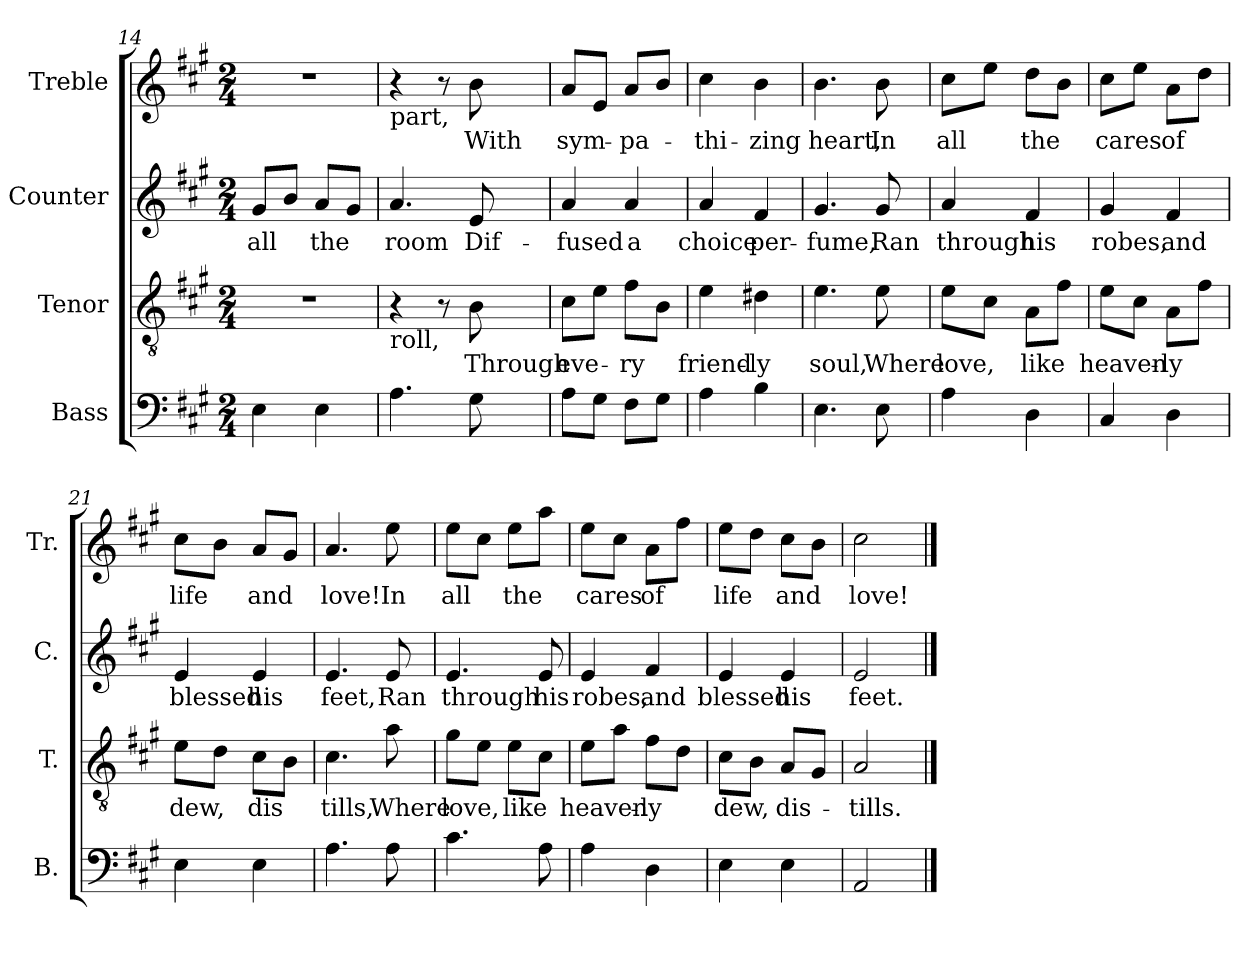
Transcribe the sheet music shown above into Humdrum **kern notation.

**kern	**kern	**text	**kern	**text	**kern	**text
*part4	*part3	*part3	*part2	*part2	*part1	*part1
*staff4	*staff3	*staff3	*staff2	*staff2	*staff1	*staff1
*I"Bass	*I"Tenor	*	*I"Counter	*	*I"Treble	*
*I'B.	*I'T.	*	*I'C.	*	*I'Tr.	*
*clefF4	*clefGv2	*	*clefG2	*	*clefG2	*
*k[f#c#g#]	*k[f#c#g#]	*	*k[f#c#g#]	*	*k[f#c#g#]	*
*A:	*A:	*	*A:	*	*A:	*
*M2/4	*M2/4	*	*M2/4	*	*M2/4	*
=14	=14	=14	=14	=14	=14	=14
4E\	2r	.	8g#/L	all	2r	.
.	.	.	8b/J	.	.	.
4E\	.	.	8a/L	the	.	.
.	.	.	8g#/J	.	.	.
!!LO:LB:g=z
=15	=15	=15	=15	=15	=15	=15
!	!	!	!	!	!LO:TX:b:t=part,	!
!	!LO:TX:b:t=roll,	!	!	!	!	!
4.A\	4r	.	4.a/	room	4r	.
.	8r	.	.	.	8r	.
8G#\	8B\	Through	8e/	Dif-	8b\	With
=16	=16	=16	=16	=16	=16	=16
8A\L	8c#\L	eve-	4a/	-fused	8a/L	sym-
8G#\J	8e\J	.	.	.	8e/J	.
8F#\L	8f#\L	-ry	4a/	a	8a/L	-pa-
8G#\J	8B\J	.	.	.	8b/J	.
=17	=17	=17	=17	=17	=17	=17
4A\	4e\	friend-	4a/	choice	4cc#\	-thi-
4B\	4d#X\	-ly	4f#/	per-	4b\	-zing
=18	=18	=18	=18	=18	=18	=18
4.E\	4.e\	soul,	4.g#/	-fume,	4.b\	heart,
8E\	8e\	Where	8g#/	Ran	8b\	In
=19	=19	=19	=19	=19	=19	=19
4A\	8e\L	love,	4a/	through	8cc#\L	all
.	8c#\J	.	.	.	8ee\J	.
4D\	8A\L	like	4f#/	his	8dd\L	the
.	8f#\J	.	.	.	8b\J	.
=20	=20	=20	=20	=20	=20	=20
4C#/	8e\L	heaven-	4g#/	robes,	8cc#\L	cares
.	8c#\J	.	.	.	8ee\J	.
4D\	8A\L	-ly	4f#/	and	8a\L	of
.	8f#\J	.	.	.	8dd\J	.
!!LO:LB:g=z
=21	=21	=21	=21	=21	=21	=21
4E\	8e\L	dew,	4e/	blessed	8cc#\L	life
.	8d\J	.	.	.	8b\J	.
4E\	8c#\L	dis	4e/	his	8a/L	and
.	8B\J	.	.	.	8g#/J	.
=22	=22	=22	=22	=22	=22	=22
4.A\	4.c#\	tills,	4.e/	feet,	4.a/	love!
8A\	8a\	Where	8e/	Ran	8ee\	In
=23	=23	=23	=23	=23	=23	=23
4.c#\	8g#\L	love,	4.e/	through	8ee\L	all
.	8e\J	.	.	.	8cc#\J	.
.	8e\L	like	.	.	8ee\L	the
8A\	8c#\J	.	8e/	his	8aa\J	.
=24	=24	=24	=24	=24	=24	=24
4A\	8e\L	heaven-	4e/	robes,	8ee\L	cares
.	8a\J	.	.	.	8cc#\J	.
4D\	8f#\L	-ly	4f#/	and	8a\L	of
.	8d\J	.	.	.	8ff#\J	.
=25	=25	=25	=25	=25	=25	=25
4E\	8c#\L	dew,	4e/	blessed	8ee\L	life
.	8B\J	.	.	.	8dd\J	.
4E\	8A/L	dis-	4e/	his	8cc#\L	and
.	8G#/J	.	.	.	8b\J	.
=26	=26	=26	=26	=26	=26	=26
2AA/	2A/	-tills.	2e/	feet.	2cc#\	love!
==	==	==	==	==	==	==
*-	*-	*-	*-	*-	*-	*-
